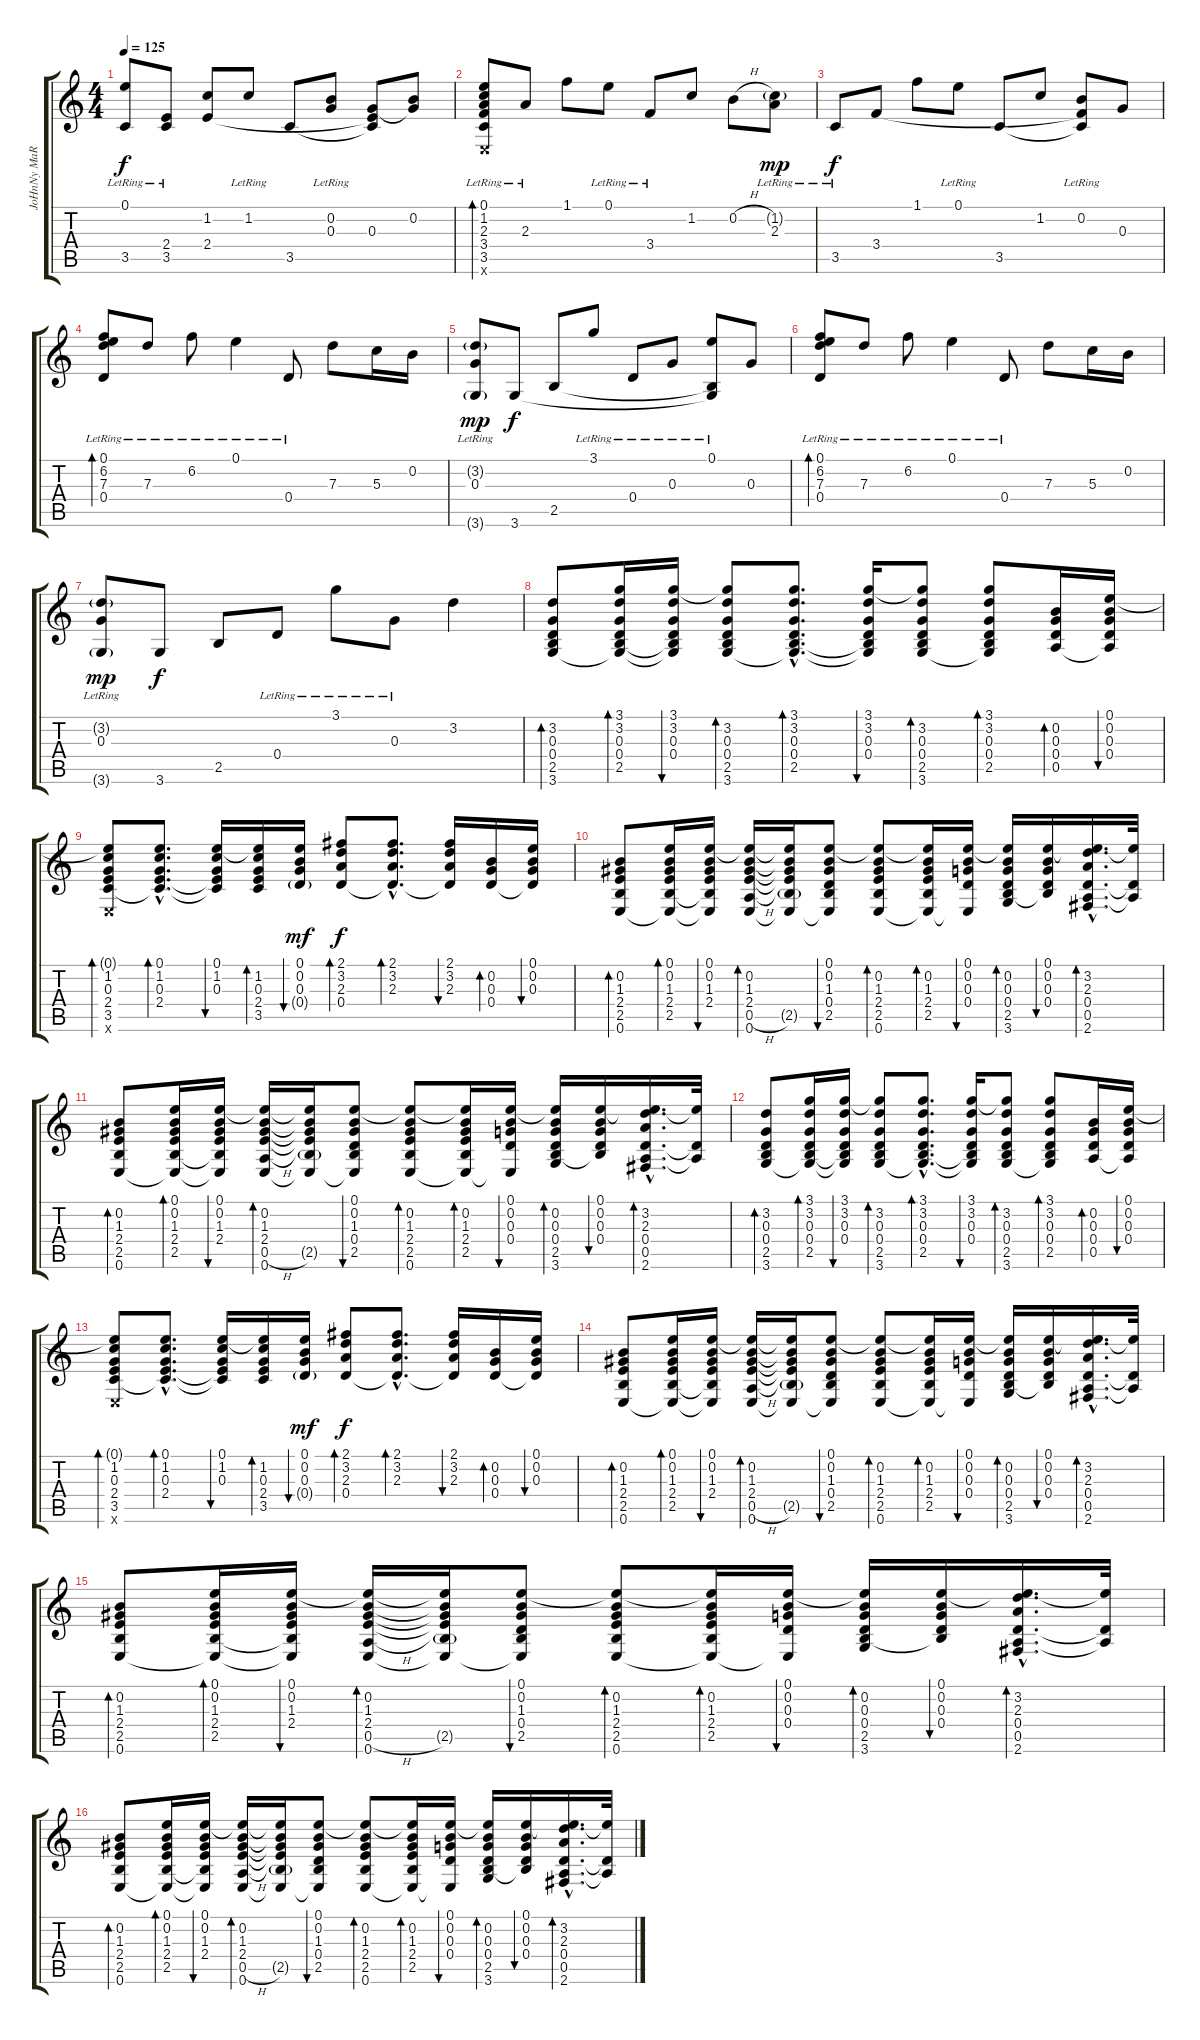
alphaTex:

\track ("JoHnNy MaRr" "JoHnNy MaR") {instrument electricguitarclean}
\staff {score tabs}
\tuning (E4 B3 G3 D3 A2 E2) {hide}
\ts (4 4)
\tempo 125
\clef g2
\ks c
(0.1{lr} 3.5{t}).8{dy f} (2.4{t} 3.5{lr}).8 (1.2{t} 2.4).8 1.2{lr}.8 3.5.8 (0.2{lr} 0.3{t}).8 (0.3 2.4{t} 3.5{t}).8 (0.2 0.3{t}).8 |
(0.1{lr} 1.2 2.3{lr} 3.4{lr} 3.5{lr} 0.6{x}).8{bd 120 volume 14} 2.3{lr}.8{volume 16} 1.1.8 0.1{lr}.8 3.4{lr}.8 1.2.8 0.2{h}.8 (1.2{g lr} 2.3{lr}).8{dy mp} |
3.5{lr}.8{dy f} 3.4.8 1.1.8 0.1{lr}.8 3.5.8 1.2.8 (0.2{lr} 3.4{t} 3.5{t}).8 0.3.8 |
(0.1{lr} 6.2{lr} 7.3 0.4{lr}).8{bd 120 volume 14} 7.3{lr}.8{volume 16} 6.2{lr}.8 0.1{lr}.4 0.4{lr}.8 7.3.8 5.3.16 0.2.16 |
(3.2{g lr} 0.3{lr} 3.6{g}).8{dy mp} 3.6.8{dy f} 2.5.8 3.1{lr}.8 0.4{lr}.8 0.3{lr}.8 (0.1{lr} 2.5{t} 3.6{t}).8 0.3.8 |
(0.1{lr} 6.2{lr} 7.3 0.4{lr}).8{bd 120 volume 14} 7.3{lr}.8{volume 16} 6.2{lr}.8 0.1{lr}.4 0.4{lr}.8 7.3.8 5.3.16 0.2.16 |
(3.2{g lr} 0.3{lr} 3.6{g}).8{dy mp} 3.6.8{dy f} 2.5.8 0.4{lr}.8 3.1{lr}.8 0.3{lr}.8 3.2.4 |
(3.2 0.3 0.4 2.5 3.6).8{bd 30 volume 13} (3.1 3.2 0.3 0.4 2.5 3.6{t}).16{bd 30} (3.1 3.2 0.3 0.4 2.5{t} 3.6{t}).16{bu 30} (3.1{t} 3.2 0.3 0.4 2.5 3.6).8{bd 30} (3.1{hac} 3.2{hac} 0.3{hac} 0.4{hac} 2.5{hac} 3.6{hac t}).8{d bd 30} (3.1 3.2 0.3 0.4 2.5{t} 3.6{t}).16{bu 30} (3.1{t} 3.2 0.3 0.4 2.5 3.6).8{bd 30} (3.1 3.2 0.3 0.4 2.5 3.6{t}).8{bd 30} (0.2 0.3 0.4 0.5).16{bd 30} (0.1 0.2 0.3 0.4 0.5{t}).16{bu 30} |
(0.1{t} 1.2 0.3 2.4 3.5 0.6{x}).8{bd 30} (0.1{hac} 1.2{hac} 0.3{hac} 2.4{hac} 3.5{hac t}).8{d bd 30} (0.1 1.2 0.3 2.4{t} 3.5{t}).16{bu 30} (0.1{t} 1.2 0.3 2.4 3.5).16{bd 30} (0.1 0.2 0.3 0.4{g}).16{bu 30 dy mf} (2.1 3.2 2.3 0.4).8{bd 30 dy f} (2.1{hac} 3.2{hac} 2.3{hac} 0.4{hac t}).8{d bd 30} (2.1 3.2 2.3 0.4{t}).16{bu 30} (0.2 0.3 0.4).16{bd 30} (0.1 0.2 0.3 0.4{t}).16{bu 30} |
(0.2 1.3 2.4 2.5 0.6).8{bd 30} (0.1 0.2 1.3 2.4 2.5 0.6{t}).16{bd 30} (0.1 0.2 1.3 2.4 2.5{t} 0.6{t}).16{bu 30} (0.1{t} 0.2 1.3 2.4 0.5{h} 0.6).16{bd 30} (0.1{t} 0.2{t} 1.3{t} 2.4{t} 2.5{g} 0.6{t}).16 (0.1 0.2 1.3 0.4 2.5 0.6{t}).8{bu 30} (0.1{t} 0.2 1.3 2.4 2.5 0.6).8{bd 30} (0.1{t} 0.2 1.3 2.4 2.5 0.6{t}).16{bd 30} (0.1 0.2 0.3 0.4 0.6{t}).16{bu 30} (0.1{t} 0.2 0.3 0.4 2.5 3.6).16{bd 30} (0.1 0.2 0.3 0.4 2.5{t}).16{bu 30} (0.1{hac t} 3.2{hac} 2.3{hac} 0.4{hac} 0.5{hac} 2.6{hac}).16{d bd 30} (0.1{t} 0.4{t} 0.5{t}).32 |
(0.2 1.3 2.4 2.5 0.6).8{bd 30} (0.1 0.2 1.3 2.4 2.5 0.6{t}).16{bd 30} (0.1 0.2 1.3 2.4 2.5{t} 0.6{t}).16{bu 30} (0.1{t} 0.2 1.3 2.4 0.5{h} 0.6).16{bd 30} (0.1{t} 0.2{t} 1.3{t} 2.4{t} 2.5{g} 0.6{t}).16 (0.1 0.2 1.3 0.4 2.5 0.6{t}).8{bu 30} (0.1{t} 0.2 1.3 2.4 2.5 0.6).8{bd 30} (0.1{t} 0.2 1.3 2.4 2.5 0.6{t}).16{bd 30} (0.1 0.2 0.3 0.4 0.6{t}).16{bu 30} (0.1{t} 0.2 0.3 0.4 2.5 3.6).16{bd 30} (0.1 0.2 0.3 0.4 2.5{t}).16{bu 30} (0.1{hac t} 3.2{hac} 2.3{hac} 0.4{hac} 0.5{hac} 2.6{hac}).16{d bd 30} (0.1{t} 0.4{t} 0.5{t}).32 |
(3.2 0.3 0.4 2.5 3.6).8{bd 30} (3.1 3.2 0.3 0.4 2.5 3.6{t}).16{bd 30} (3.1 3.2 0.3 0.4 2.5{t} 3.6{t}).16{bu 30} (3.1{t} 3.2 0.3 0.4 2.5 3.6).8{bd 30} (3.1{hac} 3.2{hac} 0.3{hac} 0.4{hac} 2.5{hac} 3.6{hac t}).8{d bd 30} (3.1 3.2 0.3 0.4 2.5{t} 3.6{t}).16{bu 30} (3.1{t} 3.2 0.3 0.4 2.5 3.6).8{bd 30} (3.1 3.2 0.3 0.4 2.5 3.6{t}).8{bd 30} (0.2 0.3 0.4 0.5).16{bd 30} (0.1 0.2 0.3 0.4 0.5{t}).16{bu 30} |
(0.1{t} 1.2 0.3 2.4 3.5 0.6{x}).8{bd 30} (0.1{hac} 1.2{hac} 0.3{hac} 2.4{hac} 3.5{hac t}).8{d bd 30} (0.1 1.2 0.3 2.4{t} 3.5{t}).16{bu 30} (0.1{t} 1.2 0.3 2.4 3.5).16{bd 30} (0.1 0.2 0.3 0.4{g}).16{bu 30 dy mf} (2.1 3.2 2.3 0.4).8{bd 30 dy f} (2.1{hac} 3.2{hac} 2.3{hac} 0.4{hac t}).8{d bd 30} (2.1 3.2 2.3 0.4{t}).16{bu 30} (0.2 0.3 0.4).16{bd 30} (0.1 0.2 0.3 0.4{t}).16{bu 30} |
(0.2 1.3 2.4 2.5 0.6).8{bd 30} (0.1 0.2 1.3 2.4 2.5 0.6{t}).16{bd 30} (0.1 0.2 1.3 2.4 2.5{t} 0.6{t}).16{bu 30} (0.1{t} 0.2 1.3 2.4 0.5{h} 0.6).16{bd 30} (0.1{t} 0.2{t} 1.3{t} 2.4{t} 2.5{g} 0.6{t}).16 (0.1 0.2 1.3 0.4 2.5 0.6{t}).8{bu 30} (0.1{t} 0.2 1.3 2.4 2.5 0.6).8{bd 30} (0.1{t} 0.2 1.3 2.4 2.5 0.6{t}).16{bd 30} (0.1 0.2 0.3 0.4 0.6{t}).16{bu 30} (0.1{t} 0.2 0.3 0.4 2.5 3.6).16{bd 30} (0.1 0.2 0.3 0.4 2.5{t}).16{bu 30} (0.1{hac t} 3.2{hac} 2.3{hac} 0.4{hac} 0.5{hac} 2.6{hac}).16{d bd 30} (0.1{t} 0.4{t} 0.5{t}).32 |
(0.2 1.3 2.4 2.5 0.6).8{bd 30} (0.1 0.2 1.3 2.4 2.5 0.6{t}).16{bd 30} (0.1 0.2 1.3 2.4 2.5{t} 0.6{t}).16{bu 30} (0.1{t} 0.2 1.3 2.4 0.5{h} 0.6).16{bd 30} (0.1{t} 0.2{t} 1.3{t} 2.4{t} 2.5{g} 0.6{t}).16 (0.1 0.2 1.3 0.4 2.5 0.6{t}).8{bu 30} (0.1{t} 0.2 1.3 2.4 2.5 0.6).8{bd 30} (0.1{t} 0.2 1.3 2.4 2.5 0.6{t}).16{bd 30} (0.1 0.2 0.3 0.4 0.6{t}).16{bu 30} (0.1{t} 0.2 0.3 0.4 2.5 3.6).16{bd 30} (0.1 0.2 0.3 0.4 2.5{t}).16{bu 30} (0.1{hac t} 3.2{hac} 2.3{hac} 0.4{hac} 0.5{hac} 2.6{hac}).16{d bd 30} (0.1{t} 0.4{t} 0.5{t}).32 |
(0.2 1.3 2.4 2.5 0.6).8{bd 30} (0.1 0.2 1.3 2.4 2.5 0.6{t}).16{bd 30} (0.1 0.2 1.3 2.4 2.5{t} 0.6{t}).16{bu 30} (0.1{t} 0.2 1.3 2.4 0.5{h} 0.6).16{bd 30} (0.1{t} 0.2{t} 1.3{t} 2.4{t} 2.5{g} 0.6{t}).16 (0.1 0.2 1.3 0.4 2.5 0.6{t}).8{bu 30} (0.1{t} 0.2 1.3 2.4 2.5 0.6).8{bd 30} (0.1{t} 0.2 1.3 2.4 2.5 0.6{t}).16{bd 30} (0.1 0.2 0.3 0.4 0.6{t}).16{bu 30} (0.1{t} 0.2 0.3 0.4 2.5 3.6).16{bd 30} (0.1 0.2 0.3 0.4 2.5{t}).16{bu 30} (0.1{hac t} 3.2{hac} 2.3{hac} 0.4{hac} 0.5{hac} 2.6{hac}).16{d bd 30} (0.1{t} 0.4{t} 0.5{t}).32
